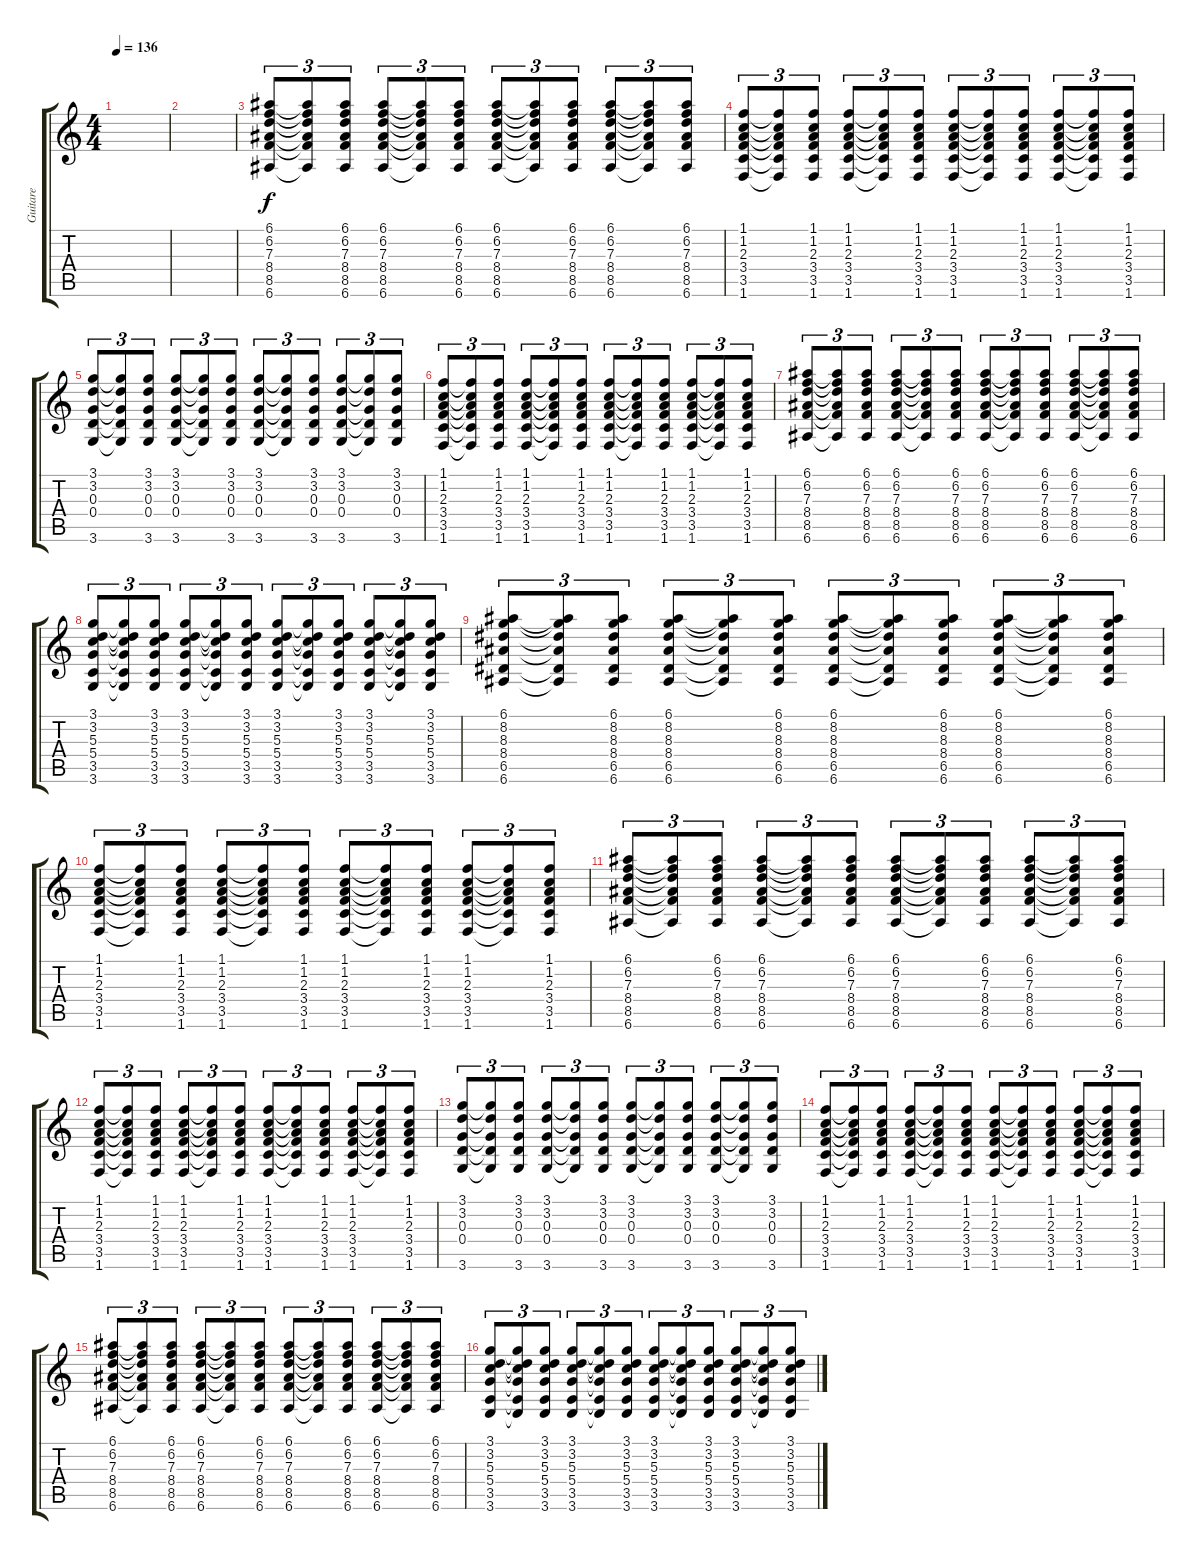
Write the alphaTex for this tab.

\track ("Guitare" "Guitare") {instrument acousticguitarsteel}
\staff {score tabs}
\tuning (E4 B3 G3 D3 A2 E2) {hide}
\ts (4 4)
\tempo 136
\clef g2
\ks c
|
|
(6.1 6.2 7.3 8.4 8.5 6.6).8{tu (3 2)} (6.1{t} 6.2{t} 7.3{t} 8.4{t} 8.5{t} 6.6{t}).8{tu (3 2)} (6.1 6.2 7.3 8.4 8.5 6.6).8{tu (3 2)} (6.1 6.2 7.3 8.4 8.5 6.6).8{tu (3 2)} (6.1{t} 6.2{t} 7.3{t} 8.4{t} 8.5{t} 6.6{t}).8{tu (3 2)} (6.1 6.2 7.3 8.4 8.5 6.6).8{tu (3 2)} (6.1 6.2 7.3 8.4 8.5 6.6).8{tu (3 2)} (6.1{t} 6.2{t} 7.3{t} 8.4{t} 8.5{t} 6.6{t}).8{tu (3 2)} (6.1 6.2 7.3 8.4 8.5 6.6).8{tu (3 2)} (6.1 6.2 7.3 8.4 8.5 6.6).8{tu (3 2)} (6.1{t} 6.2{t} 7.3{t} 8.4{t} 8.5{t} 6.6{t}).8{tu (3 2)} (6.1 6.2 7.3 8.4 8.5 6.6).8{tu (3 2)} |
(1.1 1.2 2.3 3.4 3.5 1.6).8{tu (3 2)} (1.1{t} 1.2{t} 2.3{t} 3.4{t} 3.5{t} 1.6{t}).8{tu (3 2)} (1.1 1.2 2.3 3.4 3.5 1.6).8{tu (3 2)} (1.1 1.2 2.3 3.4 3.5 1.6).8{tu (3 2)} (1.1{t} 1.2{t} 2.3{t} 3.4{t} 3.5{t} 1.6{t}).8{tu (3 2)} (1.1 1.2 2.3 3.4 3.5 1.6).8{tu (3 2)} (1.1 1.2 2.3 3.4 3.5 1.6).8{tu (3 2)} (1.1{t} 1.2{t} 2.3{t} 3.4{t} 3.5{t} 1.6{t}).8{tu (3 2)} (1.1 1.2 2.3 3.4 3.5 1.6).8{tu (3 2)} (1.1 1.2 2.3 3.4 3.5 1.6).8{tu (3 2)} (1.1{t} 1.2{t} 2.3{t} 3.4{t} 3.5{t} 1.6{t}).8{tu (3 2)} (1.1 1.2 2.3 3.4 3.5 1.6).8{tu (3 2)} |
(3.1 3.2 0.3 0.4 3.6).8{tu (3 2)} (3.1{t} 3.2{t} 0.3{t} 0.4{t} 3.6{t}).8{tu (3 2)} (3.1 3.2 0.3 0.4 3.6).8{tu (3 2)} (3.1 3.2 0.3 0.4 3.6).8{tu (3 2)} (3.1{t} 3.2{t} 0.3{t} 0.4{t} 3.6{t}).8{tu (3 2)} (3.1 3.2 0.3 0.4 3.6).8{tu (3 2)} (3.1 3.2 0.3 0.4 3.6).8{tu (3 2)} (3.1{t} 3.2{t} 0.3{t} 0.4{t} 3.6{t}).8{tu (3 2)} (3.1 3.2 0.3 0.4 3.6).8{tu (3 2)} (3.1 3.2 0.3 0.4 3.6).8{tu (3 2)} (3.1{t} 3.2{t} 0.3{t} 0.4{t} 3.6{t}).8{tu (3 2)} (3.1 3.2 0.3 0.4 3.6).8{tu (3 2)} |
(1.1 1.2 2.3 3.4 3.5 1.6).8{tu (3 2)} (1.1{t} 1.2{t} 2.3{t} 3.4{t} 3.5{t} 1.6{t}).8{tu (3 2)} (1.1 1.2 2.3 3.4 3.5 1.6).8{tu (3 2)} (1.1 1.2 2.3 3.4 3.5 1.6).8{tu (3 2)} (1.1{t} 1.2{t} 2.3{t} 3.4{t} 3.5{t} 1.6{t}).8{tu (3 2)} (1.1 1.2 2.3 3.4 3.5 1.6).8{tu (3 2)} (1.1 1.2 2.3 3.4 3.5 1.6).8{tu (3 2)} (1.1{t} 1.2{t} 2.3{t} 3.4{t} 3.5{t} 1.6{t}).8{tu (3 2)} (1.1 1.2 2.3 3.4 3.5 1.6).8{tu (3 2)} (1.1 1.2 2.3 3.4 3.5 1.6).8{tu (3 2)} (1.1{t} 1.2{t} 2.3{t} 3.4{t} 3.5{t} 1.6{t}).8{tu (3 2)} (1.1 1.2 2.3 3.4 3.5 1.6).8{tu (3 2)} |
(6.1 6.2 7.3 8.4 8.5 6.6).8{tu (3 2)} (6.1{t} 6.2{t} 7.3{t} 8.4{t} 8.5{t} 6.6{t}).8{tu (3 2)} (6.1 6.2 7.3 8.4 8.5 6.6).8{tu (3 2)} (6.1 6.2 7.3 8.4 8.5 6.6).8{tu (3 2)} (6.1{t} 6.2{t} 7.3{t} 8.4{t} 8.5{t} 6.6{t}).8{tu (3 2)} (6.1 6.2 7.3 8.4 8.5 6.6).8{tu (3 2)} (6.1 6.2 7.3 8.4 8.5 6.6).8{tu (3 2)} (6.1{t} 6.2{t} 7.3{t} 8.4{t} 8.5{t} 6.6{t}).8{tu (3 2)} (6.1 6.2 7.3 8.4 8.5 6.6).8{tu (3 2)} (6.1 6.2 7.3 8.4 8.5 6.6).8{tu (3 2)} (6.1{t} 6.2{t} 7.3{t} 8.4{t} 8.5{t} 6.6{t}).8{tu (3 2)} (6.1 6.2 7.3 8.4 8.5 6.6).8{tu (3 2)} |
(3.1 3.2 5.3 5.4 3.5 3.6).8{tu (3 2)} (3.1{t} 3.2{t} 5.3{t} 5.4{t} 3.5{t} 3.6{t}).8{tu (3 2)} (3.1 3.2 5.3 5.4 3.5 3.6).8{tu (3 2)} (3.1 3.2 5.3 5.4 3.5 3.6).8{tu (3 2)} (3.1{t} 3.2{t} 5.3{t} 5.4{t} 3.5{t} 3.6{t}).8{tu (3 2)} (3.1 3.2 5.3 5.4 3.5 3.6).8{tu (3 2)} (3.1 3.2 5.3 5.4 3.5 3.6).8{tu (3 2)} (3.1{t} 3.2{t} 5.3{t} 5.4{t} 3.5{t} 3.6{t}).8{tu (3 2)} (3.1 3.2 5.3 5.4 3.5 3.6).8{tu (3 2)} (3.1 3.2 5.3 5.4 3.5 3.6).8{tu (3 2)} (3.1{t} 3.2{t} 5.3{t} 5.4{t} 3.5{t} 3.6{t}).8{tu (3 2)} (3.1 3.2 5.3 5.4 3.5 3.6).8{tu (3 2)} |
(6.1 8.2 8.3 8.4 6.5 6.6).8{tu (3 2)} (6.1{t} 8.2{t} 8.3{t} 8.4{t} 6.5{t} 6.6{t}).8{tu (3 2)} (6.1 8.2 8.3 8.4 6.5 6.6).8{tu (3 2)} (6.1 8.2 8.3 8.4 6.5 6.6).8{tu (3 2)} (6.1{t} 8.2{t} 8.3{t} 8.4{t} 6.5{t} 6.6{t}).8{tu (3 2)} (6.1 8.2 8.3 8.4 6.5 6.6).8{tu (3 2)} (6.1 8.2 8.3 8.4 6.5 6.6).8{tu (3 2)} (6.1{t} 8.2{t} 8.3{t} 8.4{t} 6.5{t} 6.6{t}).8{tu (3 2)} (6.1 8.2 8.3 8.4 6.5 6.6).8{tu (3 2)} (6.1 8.2 8.3 8.4 6.5 6.6).8{tu (3 2)} (6.1{t} 8.2{t} 8.3{t} 8.4{t} 6.5{t} 6.6{t}).8{tu (3 2)} (6.1 8.2 8.3 8.4 6.5 6.6).8{tu (3 2)} |
(1.1 1.2 2.3 3.4 3.5 1.6).8{tu (3 2)} (1.1{t} 1.2{t} 2.3{t} 3.4{t} 3.5{t} 1.6{t}).8{tu (3 2)} (1.1 1.2 2.3 3.4 3.5 1.6).8{tu (3 2)} (1.1 1.2 2.3 3.4 3.5 1.6).8{tu (3 2)} (1.1{t} 1.2{t} 2.3{t} 3.4{t} 3.5{t} 1.6{t}).8{tu (3 2)} (1.1 1.2 2.3 3.4 3.5 1.6).8{tu (3 2)} (1.1 1.2 2.3 3.4 3.5 1.6).8{tu (3 2)} (1.1{t} 1.2{t} 2.3{t} 3.4{t} 3.5{t} 1.6{t}).8{tu (3 2)} (1.1 1.2 2.3 3.4 3.5 1.6).8{tu (3 2)} (1.1 1.2 2.3 3.4 3.5 1.6).8{tu (3 2)} (1.1{t} 1.2{t} 2.3{t} 3.4{t} 3.5{t} 1.6{t}).8{tu (3 2)} (1.1 1.2 2.3 3.4 3.5 1.6).8{tu (3 2)} |
(6.1 6.2 7.3 8.4 8.5 6.6).8{tu (3 2)} (6.1{t} 6.2{t} 7.3{t} 8.4{t} 8.5{t} 6.6{t}).8{tu (3 2)} (6.1 6.2 7.3 8.4 8.5 6.6).8{tu (3 2)} (6.1 6.2 7.3 8.4 8.5 6.6).8{tu (3 2)} (6.1{t} 6.2{t} 7.3{t} 8.4{t} 8.5{t} 6.6{t}).8{tu (3 2)} (6.1 6.2 7.3 8.4 8.5 6.6).8{tu (3 2)} (6.1 6.2 7.3 8.4 8.5 6.6).8{tu (3 2)} (6.1{t} 6.2{t} 7.3{t} 8.4{t} 8.5{t} 6.6{t}).8{tu (3 2)} (6.1 6.2 7.3 8.4 8.5 6.6).8{tu (3 2)} (6.1 6.2 7.3 8.4 8.5 6.6).8{tu (3 2)} (6.1{t} 6.2{t} 7.3{t} 8.4{t} 8.5{t} 6.6{t}).8{tu (3 2)} (6.1 6.2 7.3 8.4 8.5 6.6).8{tu (3 2)} |
(1.1 1.2 2.3 3.4 3.5 1.6).8{tu (3 2)} (1.1{t} 1.2{t} 2.3{t} 3.4{t} 3.5{t} 1.6{t}).8{tu (3 2)} (1.1 1.2 2.3 3.4 3.5 1.6).8{tu (3 2)} (1.1 1.2 2.3 3.4 3.5 1.6).8{tu (3 2)} (1.1{t} 1.2{t} 2.3{t} 3.4{t} 3.5{t} 1.6{t}).8{tu (3 2)} (1.1 1.2 2.3 3.4 3.5 1.6).8{tu (3 2)} (1.1 1.2 2.3 3.4 3.5 1.6).8{tu (3 2)} (1.1{t} 1.2{t} 2.3{t} 3.4{t} 3.5{t} 1.6{t}).8{tu (3 2)} (1.1 1.2 2.3 3.4 3.5 1.6).8{tu (3 2)} (1.1 1.2 2.3 3.4 3.5 1.6).8{tu (3 2)} (1.1{t} 1.2{t} 2.3{t} 3.4{t} 3.5{t} 1.6{t}).8{tu (3 2)} (1.1 1.2 2.3 3.4 3.5 1.6).8{tu (3 2)} |
(3.1 3.2 0.3 0.4 3.6).8{tu (3 2)} (3.1{t} 3.2{t} 0.3{t} 0.4{t} 3.6{t}).8{tu (3 2)} (3.1 3.2 0.3 0.4 3.6).8{tu (3 2)} (3.1 3.2 0.3 0.4 3.6).8{tu (3 2)} (3.1{t} 3.2{t} 0.3{t} 0.4{t} 3.6{t}).8{tu (3 2)} (3.1 3.2 0.3 0.4 3.6).8{tu (3 2)} (3.1 3.2 0.3 0.4 3.6).8{tu (3 2)} (3.1{t} 3.2{t} 0.3{t} 0.4{t} 3.6{t}).8{tu (3 2)} (3.1 3.2 0.3 0.4 3.6).8{tu (3 2)} (3.1 3.2 0.3 0.4 3.6).8{tu (3 2)} (3.1{t} 3.2{t} 0.3{t} 0.4{t} 3.6{t}).8{tu (3 2)} (3.1 3.2 0.3 0.4 3.6).8{tu (3 2)} |
(1.1 1.2 2.3 3.4 3.5 1.6).8{tu (3 2)} (1.1{t} 1.2{t} 2.3{t} 3.4{t} 3.5{t} 1.6{t}).8{tu (3 2)} (1.1 1.2 2.3 3.4 3.5 1.6).8{tu (3 2)} (1.1 1.2 2.3 3.4 3.5 1.6).8{tu (3 2)} (1.1{t} 1.2{t} 2.3{t} 3.4{t} 3.5{t} 1.6{t}).8{tu (3 2)} (1.1 1.2 2.3 3.4 3.5 1.6).8{tu (3 2)} (1.1 1.2 2.3 3.4 3.5 1.6).8{tu (3 2)} (1.1{t} 1.2{t} 2.3{t} 3.4{t} 3.5{t} 1.6{t}).8{tu (3 2)} (1.1 1.2 2.3 3.4 3.5 1.6).8{tu (3 2)} (1.1 1.2 2.3 3.4 3.5 1.6).8{tu (3 2)} (1.1{t} 1.2{t} 2.3{t} 3.4{t} 3.5{t} 1.6{t}).8{tu (3 2)} (1.1 1.2 2.3 3.4 3.5 1.6).8{tu (3 2)} |
(6.1 6.2 7.3 8.4 8.5 6.6).8{tu (3 2)} (6.1{t} 6.2{t} 7.3{t} 8.4{t} 8.5{t} 6.6{t}).8{tu (3 2)} (6.1 6.2 7.3 8.4 8.5 6.6).8{tu (3 2)} (6.1 6.2 7.3 8.4 8.5 6.6).8{tu (3 2)} (6.1{t} 6.2{t} 7.3{t} 8.4{t} 8.5{t} 6.6{t}).8{tu (3 2)} (6.1 6.2 7.3 8.4 8.5 6.6).8{tu (3 2)} (6.1 6.2 7.3 8.4 8.5 6.6).8{tu (3 2)} (6.1{t} 6.2{t} 7.3{t} 8.4{t} 8.5{t} 6.6{t}).8{tu (3 2)} (6.1 6.2 7.3 8.4 8.5 6.6).8{tu (3 2)} (6.1 6.2 7.3 8.4 8.5 6.6).8{tu (3 2)} (6.1{t} 6.2{t} 7.3{t} 8.4{t} 8.5{t} 6.6{t}).8{tu (3 2)} (6.1 6.2 7.3 8.4 8.5 6.6).8{tu (3 2)} |
(3.1 3.2 5.3 5.4 3.5 3.6).8{tu (3 2)} (3.1{t} 3.2{t} 5.3{t} 5.4{t} 3.5{t} 3.6{t}).8{tu (3 2)} (3.1 3.2 5.3 5.4 3.5 3.6).8{tu (3 2)} (3.1 3.2 5.3 5.4 3.5 3.6).8{tu (3 2)} (3.1{t} 3.2{t} 5.3{t} 5.4{t} 3.5{t} 3.6{t}).8{tu (3 2)} (3.1 3.2 5.3 5.4 3.5 3.6).8{tu (3 2)} (3.1 3.2 5.3 5.4 3.5 3.6).8{tu (3 2)} (3.1{t} 3.2{t} 5.3{t} 5.4{t} 3.5{t} 3.6{t}).8{tu (3 2)} (3.1 3.2 5.3 5.4 3.5 3.6).8{tu (3 2)} (3.1 3.2 5.3 5.4 3.5 3.6).8{tu (3 2)} (3.1{t} 3.2{t} 5.3{t} 5.4{t} 3.5{t} 3.6{t}).8{tu (3 2)} (3.1 3.2 5.3 5.4 3.5 3.6).8{tu (3 2)}
